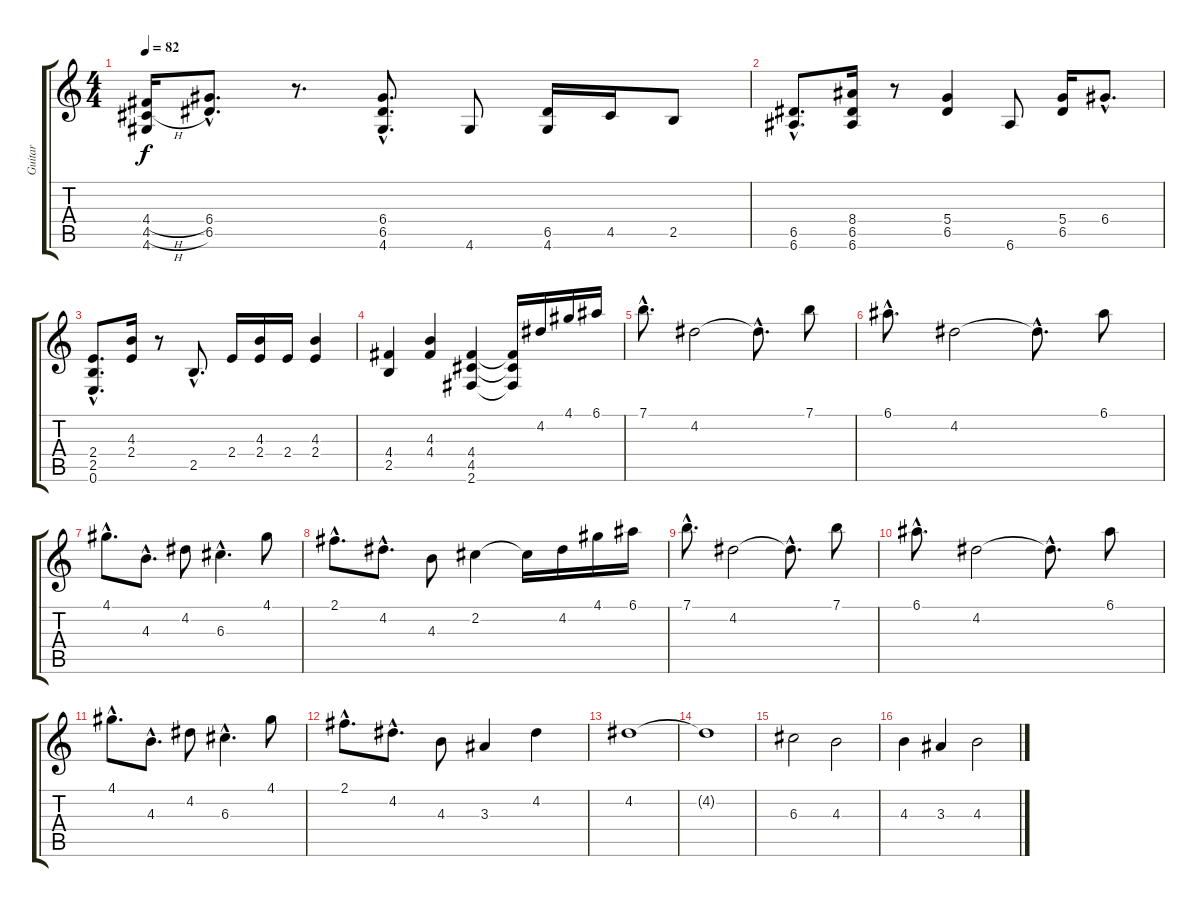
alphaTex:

\track ("Guitar" "Guitar") {instrument distortionguitar}
\staff {score tabs}
\tuning (E4 B3 G3 D3 A2 E2) {hide}
\ts (4 4)
\tempo 82
\clef g2
\ks c
(4.4{h} 4.5{h} 4.6).16{dy f} (6.4{hac} 6.5{hac}).8{d} r.8{d} (6.4{hac} 6.5{hac} 4.6{hac}).8{d} 4.6.8 (6.5 4.6).16 4.5.16 2.5.8 |
(6.5{hac} 6.6{hac}).8{d} (8.4 6.5 6.6).16 r.8 (5.4 6.5).4 6.6.8 (5.4 6.5).16 6.4{hac}.8{d} |
(2.4{hac} 2.5{hac} 0.6{hac}).8{d} (4.3 2.4).16 r.8 2.5{hac}.8{d} 2.4.16 (4.3 2.4).16 2.4.16 (4.3 2.4).4 |
(4.4 2.5).4 (4.3 4.4).4 (4.4 4.5 2.6).4 (4.4{t} 4.5{t} 2.6{t}).16 4.2.16 4.1.16 6.1.16 |
7.1{hac}.8{d} 4.2.2 4.2{hac t}.8{d} 7.1.8 |
6.1{hac}.8{d} 4.2.2 4.2{hac t}.8{d} 6.1.8 |
4.1{hac}.8{d} 4.3{hac}.8{d} 4.2.8 6.3{hac}.4{d} 4.1.8 |
2.1{hac}.8{d} 4.2{hac}.8{d} 4.3.8 2.2.4 2.2{t}.16 4.2.16 4.1.16 6.1.16 |
7.1{hac}.8{d} 4.2.2 4.2{hac t}.8{d} 7.1.8 |
6.1{hac}.8{d} 4.2.2 4.2{hac t}.8{d} 6.1.8 |
4.1{hac}.8{d} 4.3{hac}.8{d} 4.2.8 6.3{hac}.4{d} 4.1.8 |
2.1{hac}.8{d} 4.2{hac}.8{d} 4.3.8 3.3.4 4.2.4 |
4.2.1 |
4.2{t}.1 |
6.3.2 4.3.2 |
4.3.4 3.3.4 4.3.2
